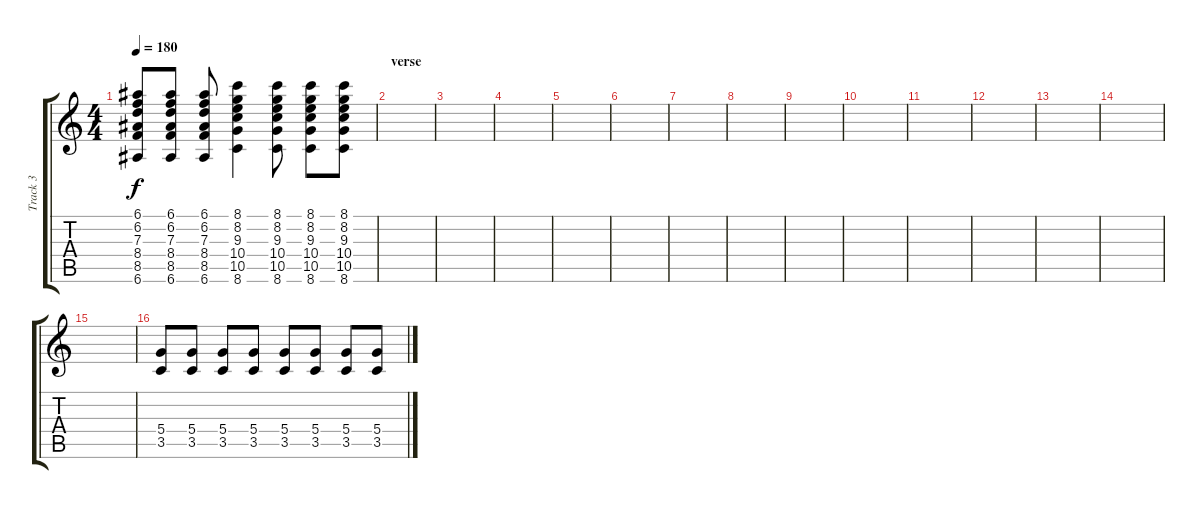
\track ("Track 3" "Track 3") {instrument distortionguitar}
\staff {score tabs}
\tuning (E4 B3 G3 D3 A2 E2) {hide}
\ts (4 4)
\tempo 180
\clef g2
\ks c
(6.1 6.2 7.3 8.4 8.5 6.6).8{dy f} (6.1 6.2 7.3 8.4 8.5 6.6).8 (6.1 6.2 7.3 8.4 8.5 6.6).8 (8.1 8.2 9.3 10.4 10.5 8.6).4 (8.1 8.2 9.3 10.4 10.5 8.6).8 (8.1 8.2 9.3 10.4 10.5 8.6).8 (8.1 8.2 9.3 10.4 10.5 8.6).8 |
\section ("" "verse")
|
|
|
|
|
|
|
|
|
|
|
|
|
|
(5.4 3.5).8 (5.4 3.5).8 (5.4 3.5).8 (5.4 3.5).8 (5.4 3.5).8 (5.4 3.5).8 (5.4 3.5).8 (5.4 3.5).8
